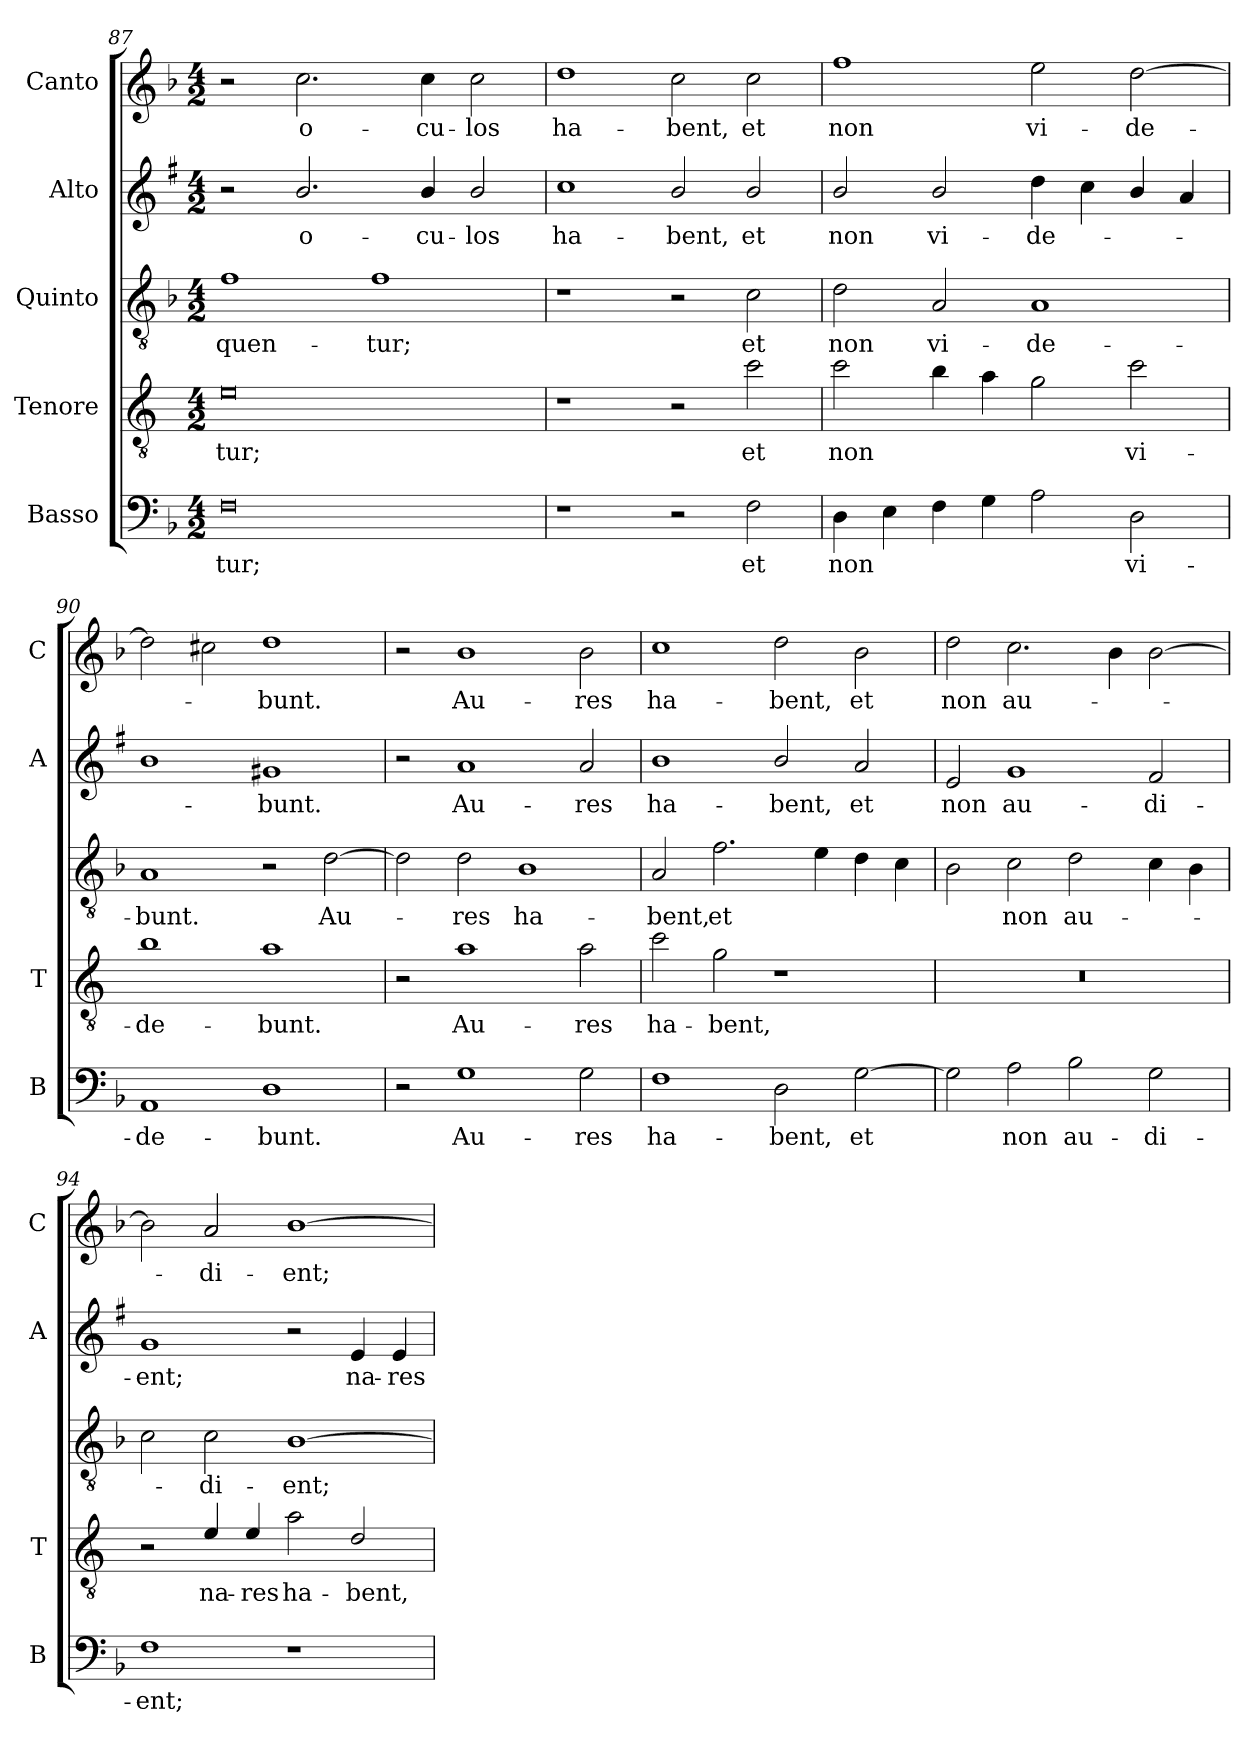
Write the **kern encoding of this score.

**kern	**text	**kern	**text	**kern	**text	**kern	**text	**kern	**text
*part5	*part5	*part4	*part4	*part3	*part3	*part2	*part2	*part1	*part1
*staff5	*staff5	*staff4	*staff4	*staff3	*staff3	*staff2	*staff2	*staff1	*staff1
*I"Basso	*	*I"Tenore	*	*I"Quinto	*	*I"Alto	*	*I"Canto	*
*I'B	*	*I'T	*	*	*	*I'A	*	*I'C	*
*clefF4	*	*clefGv2	*	*clefGv2	*	*clefG2	*	*clefG2	*
*	*	*ITrd4c7	*	*	*	*ITrd1c2	*	*	*
*k[b-]	*	*k[b-]	*	*k[b-]	*	*k[b-]	*	*k[b-]	*
*F:	*	*F:	*	*F:	*	*F:	*	*F:	*
*M4/2	*	*M4/2	*	*M4/2	*	*M4/2	*	*M4/2	*
=87	=87	=87	=87	=87	=87	=87	=87	=87	=87
!	!LO:LY:b	!	!LO:LY:b	!	!LO:LY:b	!	!	!	!
0F	-tur;	0A	-tur;	1f	-quen-	2r	.	2r	.
!	!	!	!	!	!	!	!LO:LY:b	!	!LO:LY:b
.	.	.	.	.	.	2.a/	o-	2.cc\	o-
!	!	!	!	!	!LO:LY:b	!	!	!	!
.	.	.	.	1f	-tur;	.	.	.	.
!	!	!	!	!	!	!	!LO:LY:b	!	!LO:LY:b
.	.	.	.	.	.	4a/	-cu-	4cc\	-cu-
!	!	!	!	!	!	!	!LO:LY:b	!	!LO:LY:b
.	.	.	.	.	.	2a/	-los	2cc\	-los
=88	=88	=88	=88	=88	=88	=88	=88	=88	=88
!	!	!	!	!	!	!	!LO:LY:b	!	!LO:LY:b
1r	.	1r	.	1r	.	1b-	ha-	1dd	ha-
!	!	!	!	!	!	!	!LO:LY:b	!	!LO:LY:b
2r	.	2r	.	2r	.	2a/	-bent,	2cc\	-bent,
!	!LO:LY:b	!	!LO:LY:b	!	!LO:LY:b	!	!LO:LY:b	!	!LO:LY:b
2F\	et	2f\	et	2c\	et	2a/	et	2cc\	et
!!LO:PB:g=z
=89	=89	=89	=89	=89	=89	=89	=89	=89	=89
!	!LO:LY:b	!	!LO:LY:b	!	!LO:LY:b	!	!LO:LY:b	!	!LO:LY:b
4D\	non	2f\	non	2d\	non	2a/	non	1ff	non
4E\	.	.	.	.	.	.	.	.	.
!	!	!	!	!	!LO:LY:b	!	!LO:LY:b	!	!
4F\	.	4e\	.	2A/	vi-	2a/	vi-	.	.
4G\	.	4d\	.	.	.	.	.	.	.
!	!	!	!	!	!LO:LY:b	!	!LO:LY:b	!	!LO:LY:b
2A\	.	2c\	.	1A	-de-	4cc\	-de-	2ee\	vi-
.	.	.	.	.	.	4b-\	.	.	.
!	!LO:LY:b	!	!LO:LY:b	!	!	!	!	!	!LO:LY:b
2D\	vi-	2f\	vi-	.	.	4a/	.	[2dd\	-de-
.	.	.	.	.	.	4g/	.	.	.
=90	=90	=90	=90	=90	=90	=90	=90	=90	=90
!	!LO:LY:b	!	!LO:LY:b	!	!LO:LY:b	!	!	!	!
1AA	-de-	1e	-de-	1A	-bunt.	1a	.	2dd\]	.
.	.	.	.	.	.	.	.	2cc#X\	.
!	!LO:LY:b	!	!LO:LY:b	!	!	!	!LO:LY:b	!	!LO:LY:b
1D	-bunt.	1d	-bunt.	2r	.	1f#X	-bunt.	1dd	-bunt.
!	!	!	!	!	!LO:LY:b	!	!	!	!
.	.	.	.	[2d\	Au-	.	.	.	.
=91	=91	=91	=91	=91	=91	=91	=91	=91	=91
2r	.	2r	.	2d\]	.	2r	.	2r	.
!	!LO:LY:b	!	!LO:LY:b	!	!LO:LY:b	!	!LO:LY:b	!	!LO:LY:b
1G	Au-	1d	Au-	2d\	-res	1g	Au-	1b-	Au-
!	!	!	!	!	!LO:LY:b	!	!	!	!
.	.	.	.	1B-	ha-	.	.	.	.
!	!LO:LY:b	!	!LO:LY:b	!	!	!	!LO:LY:b	!	!LO:LY:b
2G\	-res	2d\	-res	.	.	2g/	-res	2b-\	-res
=92	=92	=92	=92	=92	=92	=92	=92	=92	=92
!	!LO:LY:b	!	!LO:LY:b	!	!LO:LY:b	!	!LO:LY:b	!	!LO:LY:b
1F	ha-	2f\	ha-	2A/	-bent,	1a	ha-	1cc	ha-
!	!	!	!LO:LY:b	!	!LO:LY:b	!	!	!	!
.	.	2c\	-bent,	2.f\	et	.	.	.	.
!	!LO:LY:b	!	!	!	!	!	!LO:LY:b	!	!LO:LY:b
2D\	-bent,	1r	.	.	.	2a/	-bent,	2dd\	-bent,
.	.	.	.	4e\	.	.	.	.	.
!	!LO:LY:b	!	!	!	!	!	!LO:LY:b	!	!LO:LY:b
[2G\	et	.	.	4d\	.	2g/	et	2b-\	et
.	.	.	.	4c\	.	.	.	.	.
=93	=93	=93	=93	=93	=93	=93	=93	=93	=93
!	!	!	!	!	!	!	!LO:LY:b	!	!LO:LY:b
2G\]	.	0r	.	2B-\	.	2d/	non	2dd\	non
!	!LO:LY:b	!	!	!	!LO:LY:b	!	!LO:LY:b	!	!LO:LY:b
2A\	non	.	.	2c\	non	1f	au-	2.cc\	au-
!	!LO:LY:b	!	!	!	!LO:LY:b	!	!	!	!
2B-\	au-	.	.	2d\	au-	.	.	.	.
.	.	.	.	.	.	.	.	4b-\	.
!	!LO:LY:b	!	!	!	!	!	!LO:LY:b	!	!
2G\	-di-	.	.	4c\	.	2e/	-di-	[2b-\	.
.	.	.	.	4B-\	.	.	.	.	.
!!LO:LB:g=z
=94	=94	=94	=94	=94	=94	=94	=94	=94	=94
!	!LO:LY:b	!	!	!	!	!	!LO:LY:b	!	!
1F	-ent;	2r	.	2c\	.	1f	-ent;	2b-\]	.
!	!	!	!LO:LY:b	!	!LO:LY:b	!	!	!	!LO:LY:b
.	.	4A/	na-	2c\	-di-	.	.	2a/	-di-
!	!	!	!LO:LY:b	!	!	!	!	!	!
.	.	4A/	-res	.	.	.	.	.	.
!	!	!	!LO:LY:b	!	!LO:LY:b	!	!	!	!LO:LY:b
1r	.	2d\	ha-	[1B-	-ent;	2r	.	[1b-	-ent;
!	!	!	!LO:LY:b	!	!	!	!LO:LY:b	!	!
.	.	2G/	-bent,	.	.	4d/	na-	.	.
!	!	!	!	!	!	!	!LO:LY:b	!	!
.	.	.	.	.	.	4d/	-res	.	.
=	=	=	=	=	=	=	=	=	=
*-	*-	*-	*-	*-	*-	*-	*-	*-	*-
